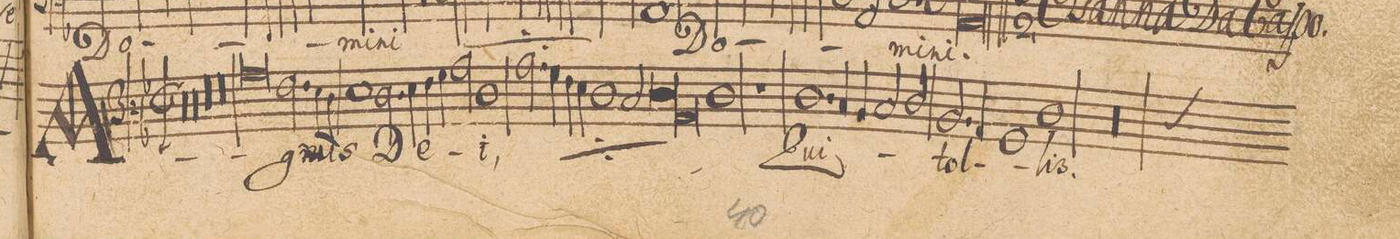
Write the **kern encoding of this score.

**kern	**text
*I"I"BASSVS.	*
*clefF3	*
*k[b-]	*
*met(C|)	*
*M2/1	*
00r	.
=2-	=2-
=3-	=3-
00r	.
=4-	=4-
=5-	=5-
00r	.
=6-	=6-
=7-	=7-
00r	.
=8-	=8-
=9-	=9-
0c	A-
=10-	=10-
*2\right	*
2.A\	-gnus
8G\L	.
8F\J	.
1G	.
=11-	=11-
2.F\	De-
4G\	.
4A\	.
4B-\	.
2c\	.
=12-	=12-
1F	-i,
*	*ij
2.c\	A-
4B-\	.
=13-	=13-
4A\	.
4G\	.
1F	-gnus
2E/	.
=14-	=14-
*lig	*
1F	De-
1C	.
*Xlig	*
=15-	=15-
1F	-i,
*	*Xij
1r	.
=16-	=16-
1.F	Qui
4E/	.
4D/	.
=17-	=17-
2E/	.
2F/	.
2.D/	tol-
4C/	.
=18-	=18-
1BB-	.
1F	-lis.
=19-	=19-
00r	.
=20-	=20-
*custos:F	*
=21-	=21-
*-	*-
